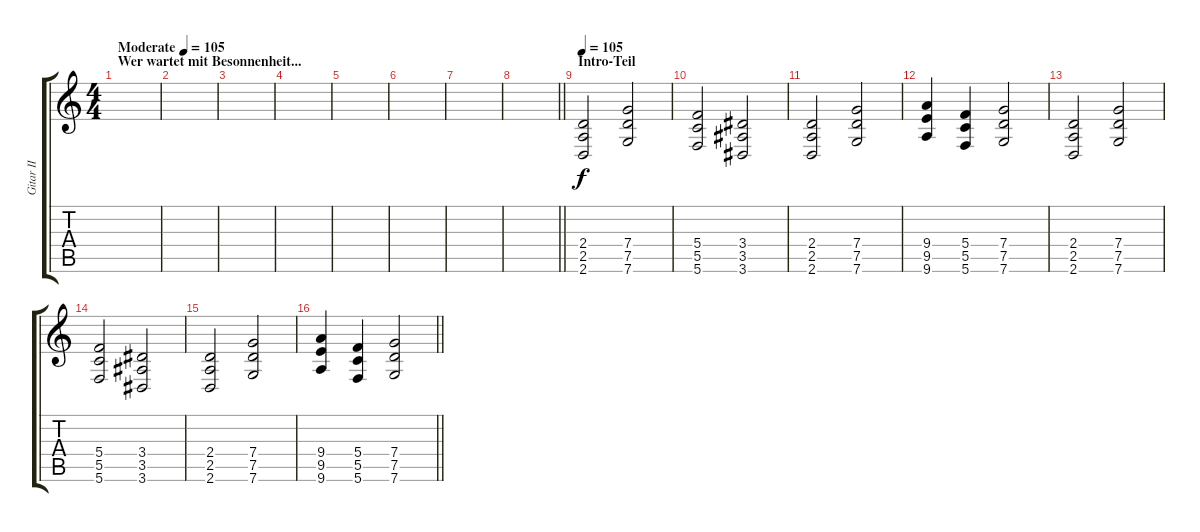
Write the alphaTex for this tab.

\track ("Gitar II" "Gitar II") {instrument distortionguitar}
\staff {score tabs}
\tuning (D4 A3 F3 C3 G2 C2) {hide}
\ts (4 4)
\section ("" "Wer wartet mit Besonnenheit...")
\tempo (105 "Moderate")
\tempo 80
\tempo (105 "Moderate")
\clef g2
\ks c
|
|
|
|
|
|
|
\barLineRight lightlight
|
\section ("" "Intro-Teil")
\tempo 105
(2.4 2.5 2.6).2 (7.4 7.5 7.6).2 |
(5.4 5.5 5.6).2 (3.4 3.5 3.6).2 |
(2.4 2.5 2.6).2 (7.4 7.5 7.6).2 |
(9.4 9.5 9.6).4 (5.4 5.5 5.6).4 (7.4 7.5 7.6).2 |
(2.4 2.5 2.6).2 (7.4 7.5 7.6).2 |
(5.4 5.5 5.6).2 (3.4 3.5 3.6).2 |
(2.4 2.5 2.6).2 (7.4 7.5 7.6).2 |
\barLineRight lightlight
(9.4 9.5 9.6).4 (5.4 5.5 5.6).4 (7.4 7.5 7.6).2
